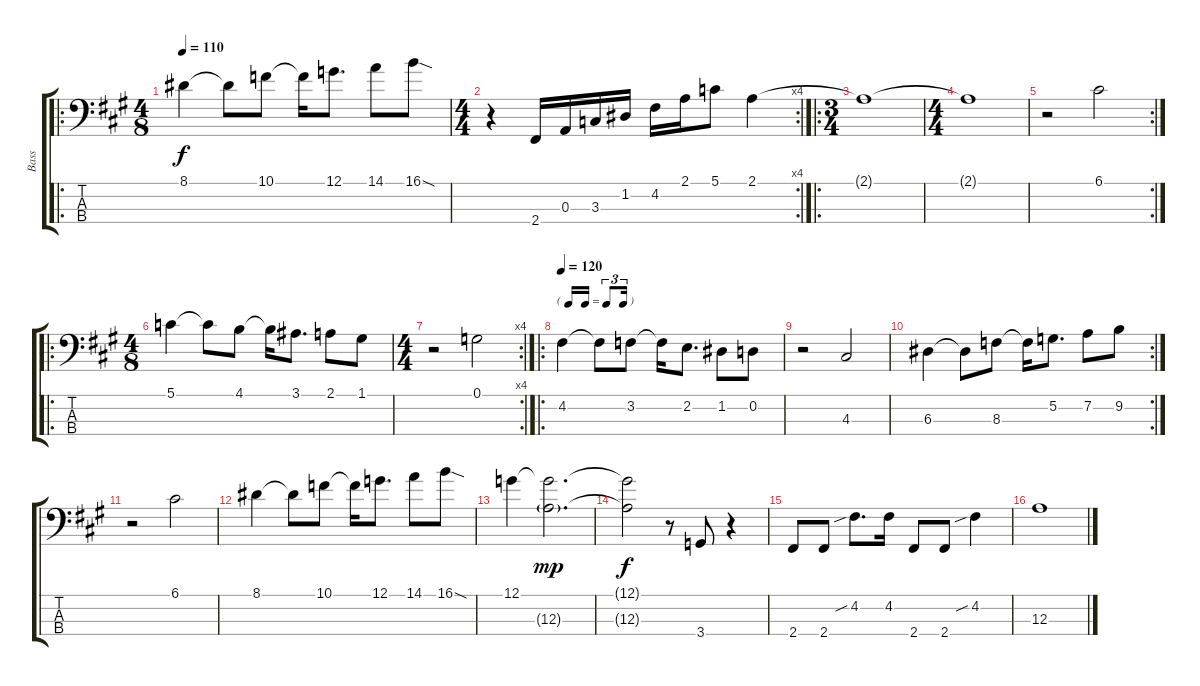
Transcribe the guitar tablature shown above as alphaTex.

\track ("Bass" "Bass") {instrument electricbassfinger}
\staff {score tabs}
\tuning (G2 D2 A1 E1) {hide}
\ro
\ts (4 8)
\tempo 110
\clef f4
\ks a
8.1.4{dy f} 8.1{t}.8 10.1.8 10.1{t}.16 12.1.8{d} 14.1.8 16.1{sod}.8 |
\rc 4
\ts (4 4)
r.4 2.4.16 0.3.16 3.3.16 1.2.16 4.2.16 2.1.16 5.1.8 2.1.4 |
\ro
\ts (3 4)
2.1{t}.1 |
\ts (4 4)
2.1{t}.1 |
\rc 2
r.2 6.1.2 |
\ro
\ts (4 8)
5.1.4 5.1{t}.8 4.1.8 4.1{t}.16 3.1.8{d} 2.1.8 1.1.8 |
\rc 4
\ts (4 4)
r.2 0.1.2 |
\ro
\tf triplet16th
\tempo 120
4.2.4 4.2{t}.8 3.2.8 3.2{t}.16 2.2.8{d} 1.2.8 0.2.8 |
r.2 4.3.2 |
\rc 2
6.3.4 6.3{t}.8 8.3.8 8.3{t}.16 5.2.8{d} 7.2.8 9.2.8 |
r.2 6.1.2 |
8.1.4 8.1{t}.8 10.1.8 10.1{t}.16 12.1.8{d} 14.1.8 16.1{sod}.8 |
12.1.4 (12.1{t} 12.3{g}).2{d dy mp} |
(12.1{t} 12.3{t}).2{dy f} r.8 3.4.8 r.4 |
2.4.8 2.4.8 4.2{sib}.8{d} 4.2.16 2.4.8 2.4.8 4.2{sib}.4 |
12.3.1
